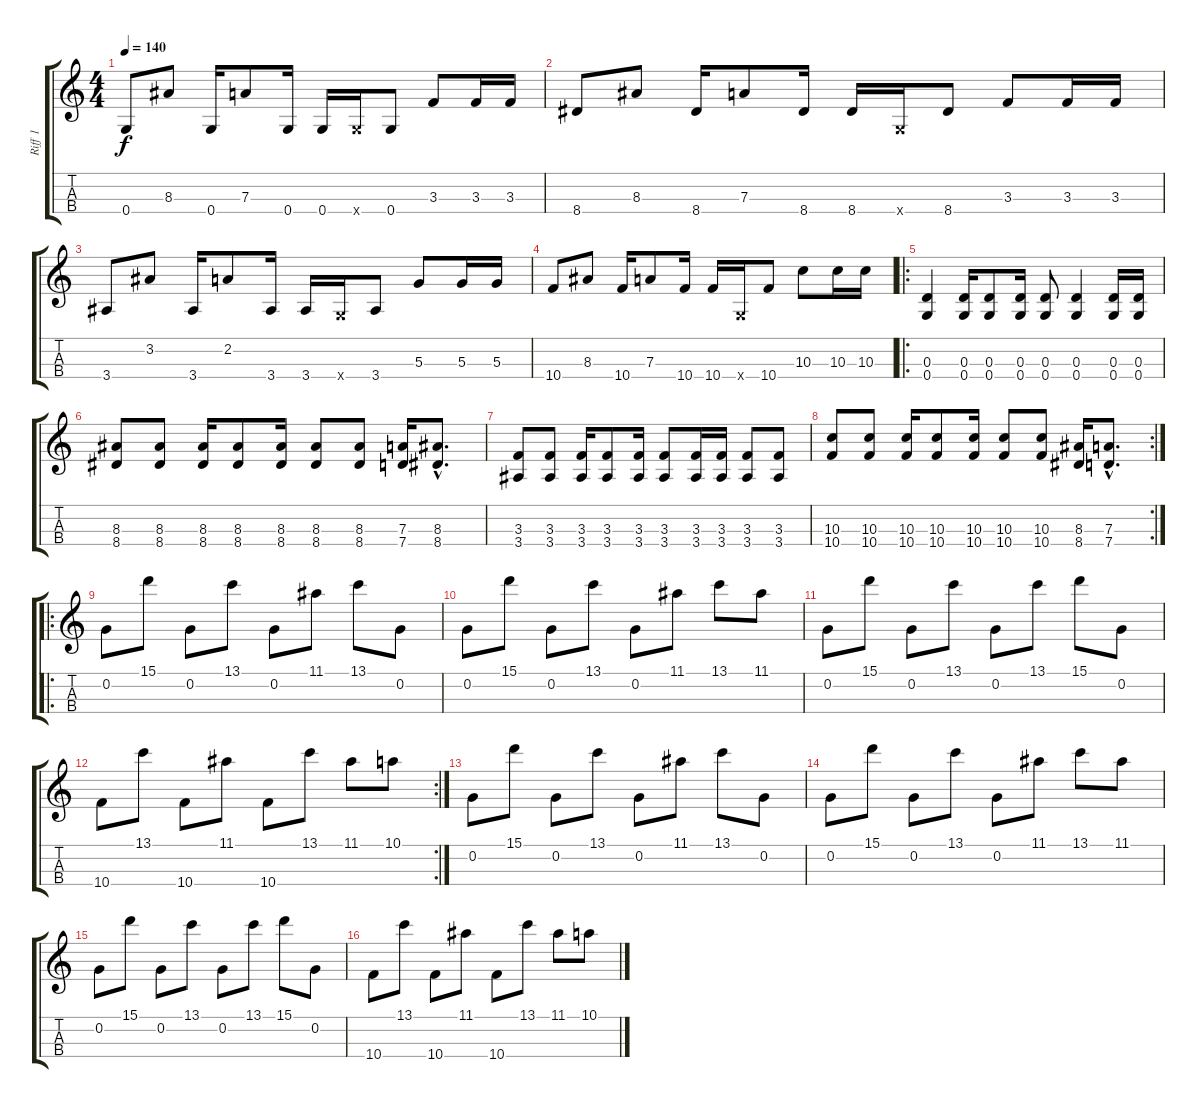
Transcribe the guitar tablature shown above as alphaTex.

\track ("Riff 1" "Riff 1") {instrument overdrivenguitar}
\staff {score tabs}
\tuning (B3 G3 D3 G2) {hide}
\ts (4 4)
\tempo 140
\clef g2
\ks c
0.4.8{dy f} 8.3.8 0.4.16 7.3.8 0.4.16 0.4.16 0.4{x}.16 0.4.8 3.3.8 3.3.16 3.3.16 |
8.4.8 8.3.8 8.4.16 7.3.8 8.4.16 8.4.16 0.4{x}.16 8.4.8 3.3.8 3.3.16 3.3.16 |
3.4.8 3.2.8 3.4.16 2.2.8 3.4.16 3.4.16 0.4{x}.16 3.4.8 5.3.8 5.3.16 5.3.16 |
10.4.8 8.3.8 10.4.16 7.3.8 10.4.16 10.4.16 0.4{x}.16 10.4.8 10.3.8 10.3.16 10.3.16 |
\ro
(0.3 0.4).4 (0.3 0.4).16 (0.3 0.4).8 (0.3 0.4).16 (0.3 0.4).8 (0.3 0.4).4 (0.3 0.4).16 (0.3 0.4).16 |
(8.3 8.4).8 (8.3 8.4).8 (8.3 8.4).16 (8.3 8.4).8 (8.3 8.4).16 (8.3 8.4).8 (8.3 8.4).8 (7.3 7.4).16 (8.3{hac} 8.4{hac}).8{d} |
(3.3 3.4).8 (3.3 3.4).8 (3.3 3.4).16 (3.3 3.4).8 (3.3 3.4).16 (3.3 3.4).8 (3.3 3.4).16 (3.3 3.4).16 (3.3 3.4).8 (3.3 3.4).8 |
\rc 2
(10.3 10.4).8 (10.3 10.4).8 (10.3 10.4).16 (10.3 10.4).8 (10.3 10.4).16 (10.3 10.4).8 (10.3 10.4).8 (8.3 8.4).16 (7.3{hac} 7.4{hac}).8{d} |
\ro
0.2.8{volume 12} 15.1.8 0.2.8 13.1.8 0.2.8 11.1.8 13.1.8 0.2.8 |
0.2.8 15.1.8 0.2.8 13.1.8 0.2.8 11.1.8 13.1.8 11.1.8 |
0.2.8 15.1.8 0.2.8 13.1.8 0.2.8 13.1.8 15.1.8 0.2.8 |
\rc 2
10.4.8 13.1.8 10.4.8 11.1.8 10.4.8 13.1.8 11.1.8 10.1.8 |
0.2.8{volume 12} 15.1.8 0.2.8 13.1.8 0.2.8 11.1.8 13.1.8 0.2.8 |
0.2.8 15.1.8 0.2.8 13.1.8 0.2.8 11.1.8 13.1.8 11.1.8 |
0.2.8 15.1.8 0.2.8 13.1.8 0.2.8 13.1.8 15.1.8 0.2.8 |
10.4.8 13.1.8 10.4.8 11.1.8 10.4.8 13.1.8 11.1.8 10.1.8
